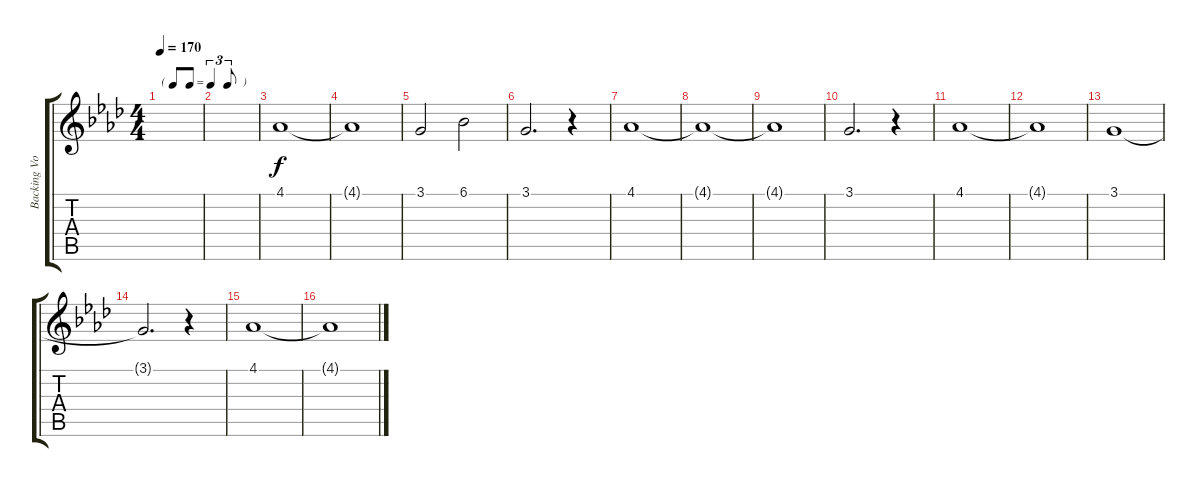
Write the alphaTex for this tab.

\track ("Backing Vocals" "Backing Vo") {instrument trumpet}
\staff {score tabs}
\tuning (E4 B3 G3 D3 A2 E2) {hide}
\ts (4 4)
\tf triplet8th
\tempo 170
\clef g2
\ks ab
|
|
4.1.1 |
4.1{t}.1 |
3.1.2 6.1.2 |
3.1.2{d} r.4 |
4.1.1 |
4.1{t}.1 |
4.1{t}.1 |
3.1.2{d} r.4 |
4.1.1 |
4.1{t}.1 |
3.1.1 |
3.1{t}.2{d} r.4 |
4.1.1 |
4.1{t}.1
